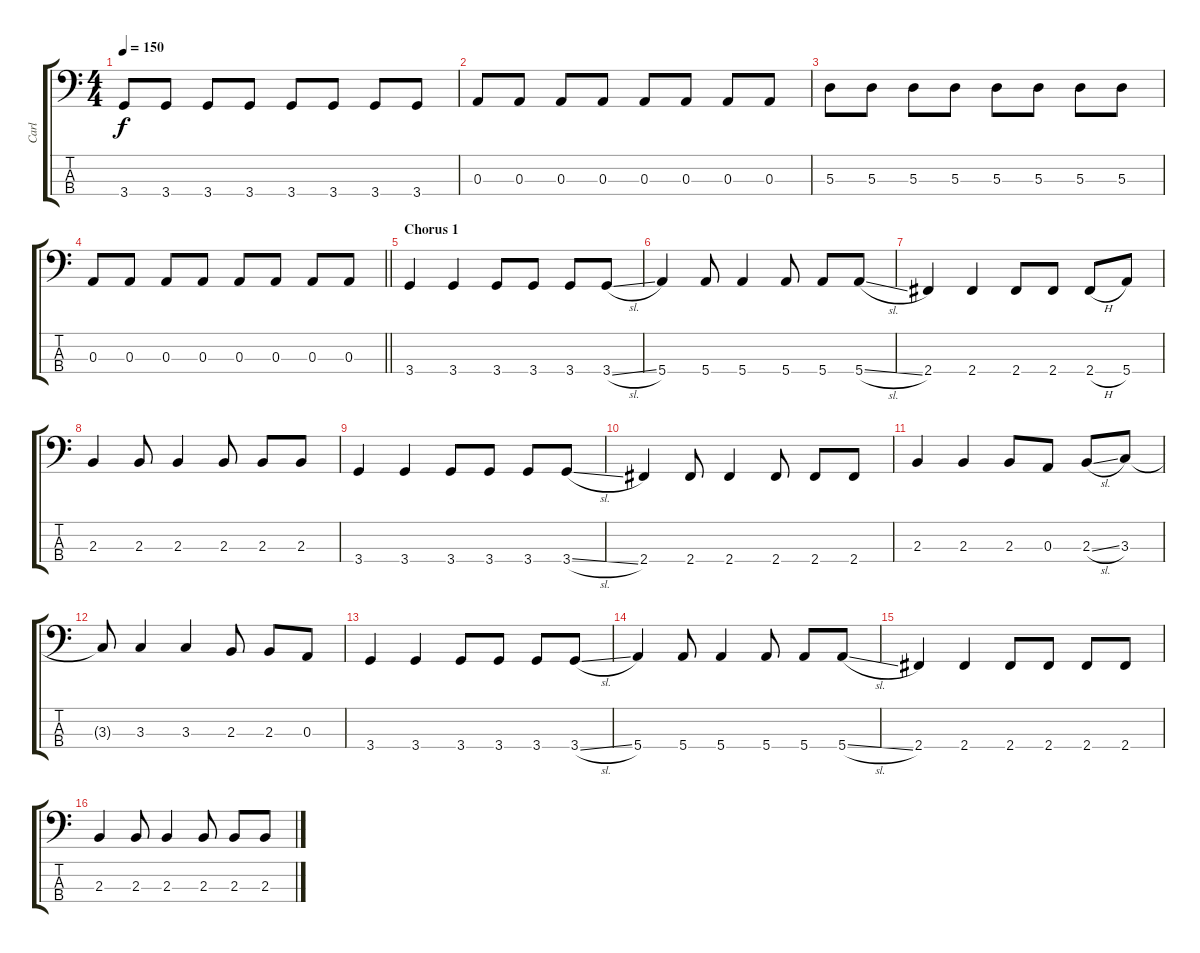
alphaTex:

\track ("Carl" "Carl") {instrument electricbasspick}
\staff {score tabs}
\tuning (G2 D2 A1 E1) {hide}
\ts (4 4)
\tempo 150
\clef f4
\ks c
3.4.8{dy f} 3.4.8 3.4.8 3.4.8 3.4.8 3.4.8 3.4.8 3.4.8 |
0.3.8 0.3.8 0.3.8 0.3.8 0.3.8 0.3.8 0.3.8 0.3.8 |
5.3.8 5.3.8 5.3.8 5.3.8 5.3.8 5.3.8 5.3.8 5.3.8 |
\barLineRight lightlight
0.3.8 0.3.8 0.3.8 0.3.8 0.3.8 0.3.8 0.3.8 0.3.8 |
\section ("" "Chorus 1")
3.4.4 3.4.4 3.4.8 3.4.8 3.4.8 3.4{sl}.8 |
5.4.4 5.4.8 5.4.4 5.4.8 5.4.8 5.4{sl}.8 |
2.4.4 2.4.4 2.4.8 2.4.8 2.4{h}.8 5.4.8 |
2.3.4 2.3.8 2.3.4 2.3.8 2.3.8 2.3.8 |
3.4.4 3.4.4 3.4.8 3.4.8 3.4.8 3.4{sl}.8 |
2.4.4 2.4.8 2.4.4 2.4.8 2.4.8 2.4.8 |
2.3.4 2.3.4 2.3.8 0.3.8 2.3{sl}.8 3.3.8 |
3.3{t}.8 3.3.4 3.3.4 2.3.8 2.3.8 0.3.8 |
3.4.4 3.4.4 3.4.8 3.4.8 3.4.8 3.4{sl}.8 |
5.4.4 5.4.8 5.4.4 5.4.8 5.4.8 5.4{sl}.8 |
2.4.4 2.4.4 2.4.8 2.4.8 2.4.8 2.4.8 |
2.3.4 2.3.8 2.3.4 2.3.8 2.3.8 2.3.8
